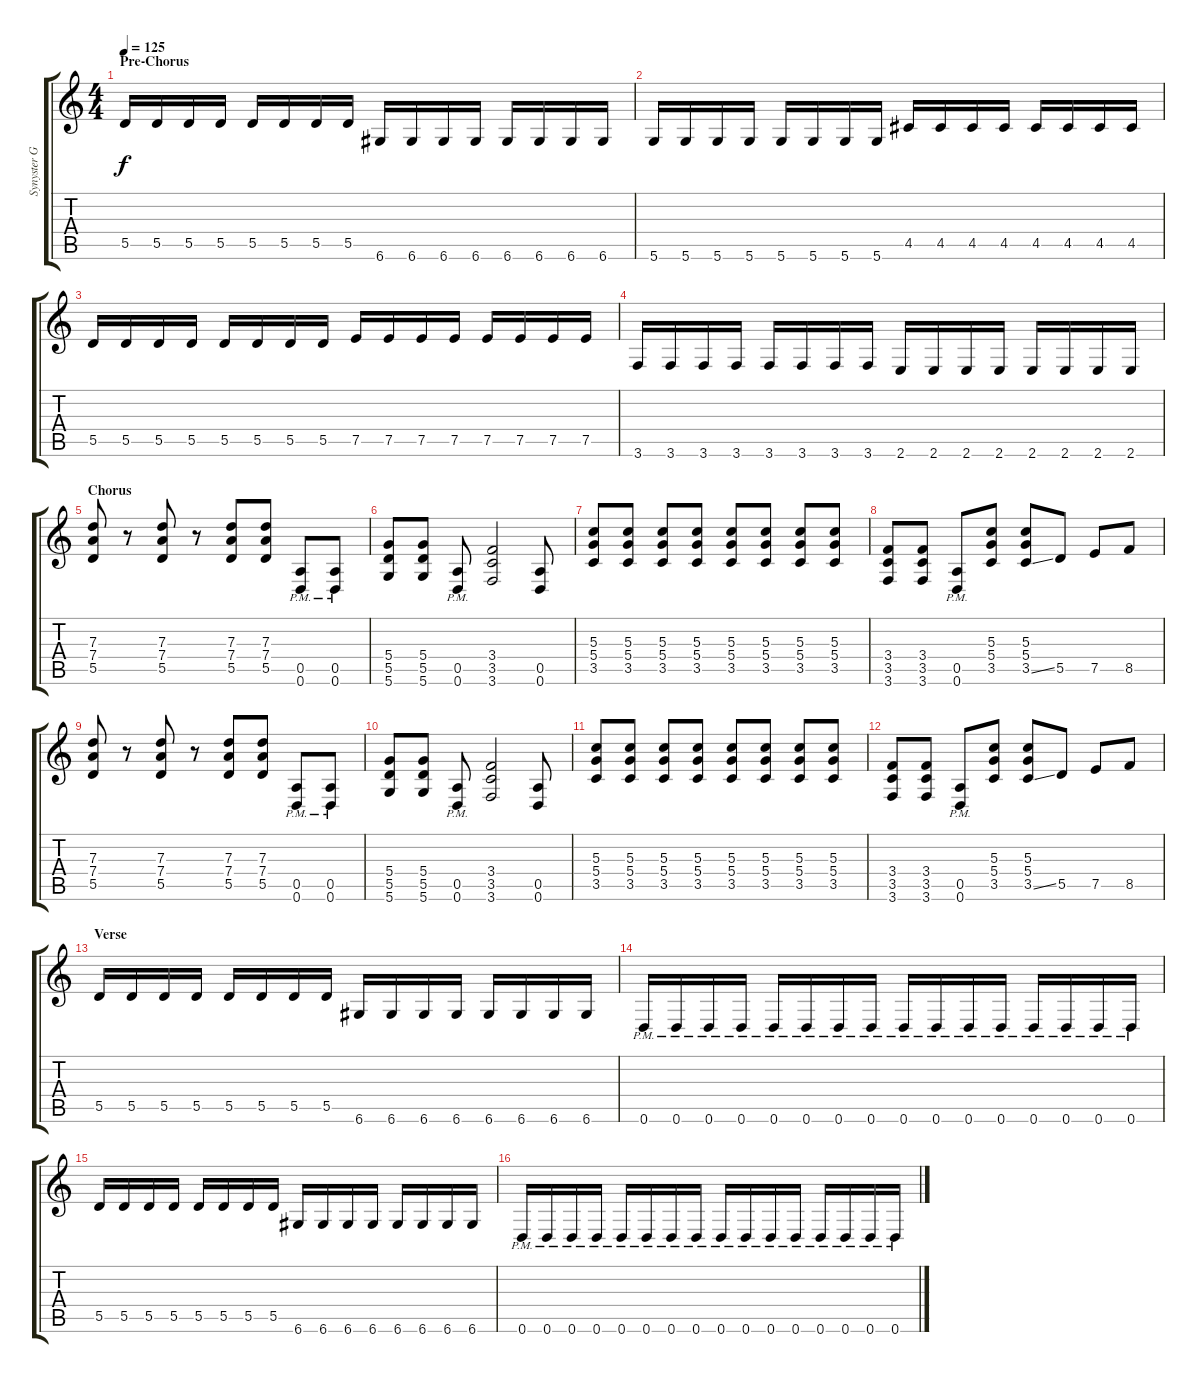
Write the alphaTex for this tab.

\track ("Synyster Gates " "Synyster G") {instrument overdrivenguitar}
\staff {score tabs}
\tuning (E4 B3 G3 D3 A2 D2) {hide}
\ts (4 4)
\section ("" "Pre-Chorus")
\tempo 125
\clef g2
\ks c
5.5.16{dy f} 5.5.16 5.5.16 5.5.16 5.5.16 5.5.16 5.5.16 5.5.16 6.6.16 6.6.16 6.6.16 6.6.16 6.6.16 6.6.16 6.6.16 6.6.16 |
5.6.16 5.6.16 5.6.16 5.6.16 5.6.16 5.6.16 5.6.16 5.6.16 4.5.16 4.5.16 4.5.16 4.5.16 4.5.16 4.5.16 4.5.16 4.5.16 |
5.5.16 5.5.16 5.5.16 5.5.16 5.5.16 5.5.16 5.5.16 5.5.16 7.5.16 7.5.16 7.5.16 7.5.16 7.5.16 7.5.16 7.5.16 7.5.16 |
3.6.16 3.6.16 3.6.16 3.6.16 3.6.16 3.6.16 3.6.16 3.6.16 2.6.16 2.6.16 2.6.16 2.6.16 2.6.16 2.6.16 2.6.16 2.6.16 |
\section ("" "Chorus")
(7.3 7.4 5.5).8 r.8 (7.3 7.4 5.5).8 r.8 (7.3 7.4 5.5).8 (7.3 7.4 5.5).8 (0.5{pm} 0.6{pm}).8 (0.5{pm} 0.6{pm}).8 |
(5.4 5.5 5.6).8 (5.4 5.5 5.6).8 (0.5{pm} 0.6{pm}).8 (3.4 3.5 3.6).2 (0.5 0.6).8 |
(5.3 5.4 3.5).8 (5.3 5.4 3.5).8 (5.3 5.4 3.5).8 (5.3 5.4 3.5).8 (5.3 5.4 3.5).8 (5.3 5.4 3.5).8 (5.3 5.4 3.5).8 (5.3 5.4 3.5).8 |
(3.4 3.5 3.6).8 (3.4 3.5 3.6).8 (0.5{pm} 0.6{pm}).8 (5.3 5.4 3.5).8 (5.3 5.4 3.5{ss}).8 5.5.8 7.5.8 8.5.8 |
(7.3 7.4 5.5).8 r.8 (7.3 7.4 5.5).8 r.8 (7.3 7.4 5.5).8 (7.3 7.4 5.5).8 (0.5{pm} 0.6{pm}).8 (0.5{pm} 0.6{pm}).8 |
(5.4 5.5 5.6).8 (5.4 5.5 5.6).8 (0.5{pm} 0.6{pm}).8 (3.4 3.5 3.6).2 (0.5 0.6).8 |
(5.3 5.4 3.5).8 (5.3 5.4 3.5).8 (5.3 5.4 3.5).8 (5.3 5.4 3.5).8 (5.3 5.4 3.5).8 (5.3 5.4 3.5).8 (5.3 5.4 3.5).8 (5.3 5.4 3.5).8 |
(3.4 3.5 3.6).8 (3.4 3.5 3.6).8 (0.5{pm} 0.6{pm}).8 (5.3 5.4 3.5).8 (5.3 5.4 3.5{ss}).8 5.5.8 7.5.8 8.5.8 |
\section ("" "Verse")
5.5.16 5.5.16 5.5.16 5.5.16 5.5.16 5.5.16 5.5.16 5.5.16 6.6.16 6.6.16 6.6.16 6.6.16 6.6.16 6.6.16 6.6.16 6.6.16 |
0.6{pm}.16 0.6{pm}.16 0.6{pm}.16 0.6{pm}.16 0.6{pm}.16 0.6{pm}.16 0.6{pm}.16 0.6{pm}.16 0.6{pm}.16 0.6{pm}.16 0.6{pm}.16 0.6{pm}.16 0.6{pm}.16 0.6{pm}.16 0.6{pm}.16 0.6{pm}.16 |
5.5.16 5.5.16 5.5.16 5.5.16 5.5.16 5.5.16 5.5.16 5.5.16 6.6.16 6.6.16 6.6.16 6.6.16 6.6.16 6.6.16 6.6.16 6.6.16 |
0.6{pm}.16 0.6{pm}.16 0.6{pm}.16 0.6{pm}.16 0.6{pm}.16 0.6{pm}.16 0.6{pm}.16 0.6{pm}.16 0.6{pm}.16 0.6{pm}.16 0.6{pm}.16 0.6{pm}.16 0.6{pm}.16 0.6{pm}.16 0.6{pm}.16 0.6{pm}.16
